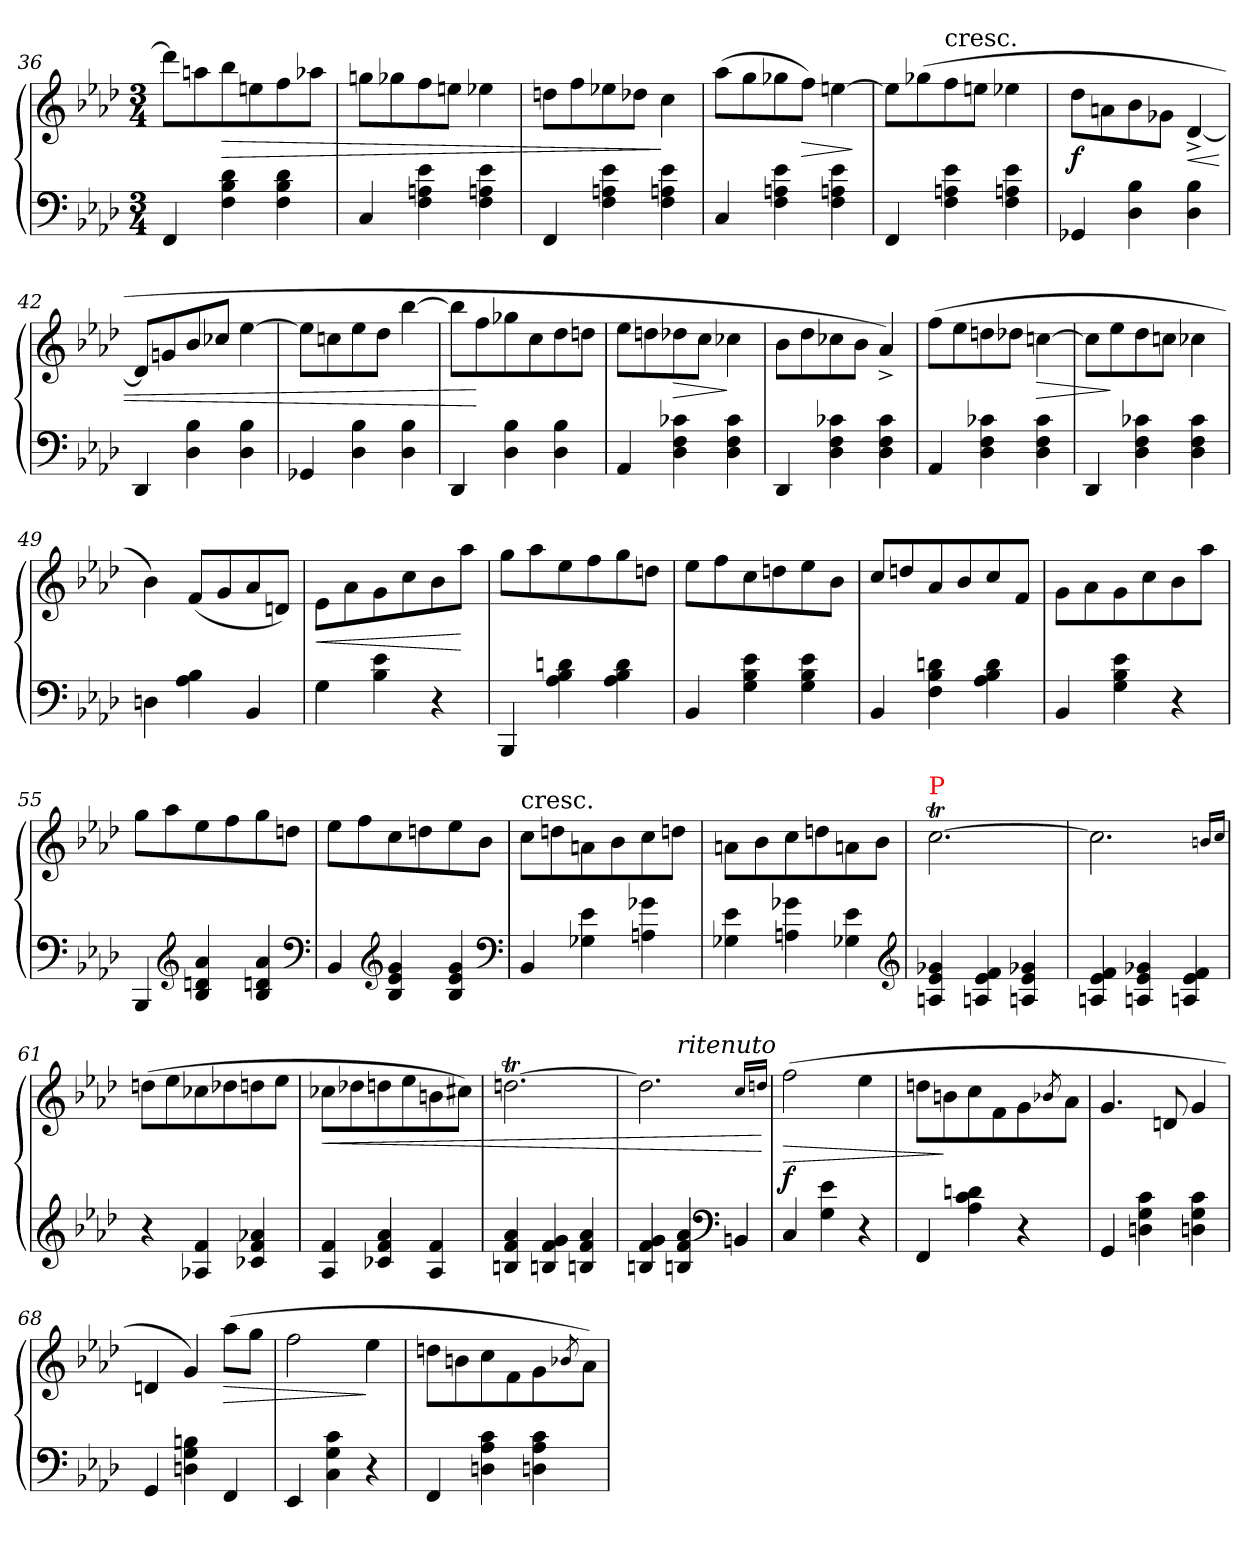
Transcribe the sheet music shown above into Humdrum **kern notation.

**kern	**kern	**dynam
*part1	*part1	*part1
*staff2	*staff1	*staff1/2
*clefF4	*clefG2	*
*k[b-e-a-d-]	*k[b-e-a-d-]	*
*A-:	*A-:	*
*M3/4	*M3/4	*
=36	=36	=36
4FF	8ddd-L]	.
.	8aan	.
!	!	!LO:HP:b
4F 4B- 4d-	8bb-	>
.	8een	.
4F 4B- 4d-	8ff	.
.	8aa-XJ	.
=37	=37	=37
4C	8ggnL	.
.	8gg-X	.
4F 4An 4e-	8ff	.
.	8eenJ	.
4F 4An 4e-	4ee-X	.
=38	=38	=38
4FF	8ddnL	.
.	8ff	.
4F 4An 4e-	8ee-X	.
.	8dd-XJ	.
4F 4An 4e-	4cc	]
=39	=39	=39
4C	(>8aa-L	.
.	8gg	.
4F 4An 4e-	8gg-X	.
!	!	!LO:HP:b
.	8ffJ)	>
4F 4An 4e-	[4een	.
.	.	]
=40	=40	=40
4FF	8eenL]	.
.	(>8gg-X	.
!	!LO:TX:t=cresc.	!
4F 4An 4e-	8ff	.
.	8eenJ	.
4F 4An 4e-	4ee-X	.
=41	=41	=41
4GG-X	8dd-L	f
.	8an\	.
4D- 4B-	8b-	.
.	8g-XJ	.
!	!	!LO:HP:b
4D- 4B-	[4d-^>	<
=42	=42	=42
4DD-	8d-L]	.
.	8gn	.
4D- 4B-	8b-	.
.	8cc-XJ	.
4D- 4B-	[4ee-	.
=43	=43	=43
4GG-X	8ee-L]	.
.	8ccn	.
4D- 4B-	8ee-	.
.	8dd-J	.
4D- 4B-	[4bb-	.
=44	=44	=44
4DD-	8bb-L]	.
.	8ff	[
4D- 4B-	8gg-X	.
.	8cc	.
4D- 4B-	8dd-	.
.	8ddnJ	.
=45	=45	=45
4AA-	8ee-L	.
.	8ddn	.
!	!	!LO:HP:b
4D- 4F 4c-X	8dd-X	>
.	8ccJ	.
4D- 4F 4c-	4cc-X	]
=46	=46	=46
4DD-	8b-L	.
.	8dd-	.
4D- 4F 4c-X	8cc-X	.
.	8b-J	.
4D- 4F 4c-	4a-^)	.
=47	=47	=47
4AA-	(>8ffL	.
.	8ee-	.
4D- 4F 4c-X	8ddn	.
.	8dd-XJ	.
!	!	!LO:HP:b
4D- 4F 4c-	[4ccn	>
=48	=48	=48
4DD-	8ccL]	.
.	8ee-	]
4D- 4F 4c-X	8dd-	.
.	8ccnJ	.
4D- 4F 4c-	4cc-X	.
=49	=49	=49
4Dn	4b-)	.
4A- 4B-	(<8fL	.
.	8g	.
4BB-	8a-	.
.	8dnJ)	.
=50	=50	=50
!	!	!LO:HP:b
4G	8e-L	<
.	8a-	.
4B- 4e-	8g	.
.	8cc	.
4r	8b-	.
.	8aa-J	[
=51	=51	=51
4BBB-	8ggL	.
.	8aa-	.
4A- 4B- 4dn	8ee-	.
.	8ff	.
4A- 4B- 4d	8gg	.
.	8ddnJ	.
=52	=52	=52
4BB-	8ee-L	.
.	8ff	.
4G 4B- 4e-	8cc	.
.	8ddn	.
4G 4B- 4e-	8ee-	.
.	8b-J	.
=53	=53	=53
4BB-	8ccL	.
.	8ddn	.
4F 4B- 4dn	8a-	.
.	8b-	.
4A- 4B- 4d	8cc	.
.	8fJ	.
=54	=54	=54
4BB-	8gL	.
.	8a-	.
4G 4B- 4e-	8g	.
.	8cc	.
4r	8b-	.
.	8aa-J	.
=55	=55	=55
4BBB-	8ggL	.
.	8aa-	.
*clefG2	*	*
4B- 4dn 4a-	8ee-	.
.	8ff	.
4B- 4dn 4a-	8gg	.
.	8ddnJ	.
*clefF4	*	*
=56	=56	=56
4BB-	8ee-L	.
.	8ff	.
*clefG2	*	*
4B- 4e- 4g	8cc	.
.	8ddn	.
4B- 4e- 4g	8ee-	.
.	8b-J	.
*clefF4	*	*
=57	=57	=57
!	!LO:TX:t=cresc.	!
4BB-	8ccL	.
.	8ddn	.
4G-X 4e-	8an	.
.	8b-	.
4An 4g-X	8cc	.
.	8ddnJ	.
=58	=58	=58
4G-X 4e-	8anL	.
.	8b-	.
4An 4g-X	8cc	.
.	8ddn	.
4G-X 4e-	8an	.
.	8b-J	.
*clefG2	*	*
=59	=59	=59
!	!LO:TX:a:color=#FF0000:t=P	!
4An 4e- 4g-X	[2.cct	.
4An 4e- 4f	.	.
4An 4e- 4g-X	.	.
=60	=60	=60
4An 4e- 4f	2.ccTTT]	.
4An 4e- 4g-X	.	.
4An 4e- 4f	.	.
.	16qqbn/LL	.
.	16qqcc/JJ	.
=61	=61	=61
4r	(8ddnL	.
.	8ee-	.
4A-X 4f	8cc-X	.
.	8dd-X	.
4c-X 4f 4a-X	8ddn	.
.	8ee-J	.
=62	=62	=62
!	!	!LO:HP:b
4A- 4f	8cc-XL	<
.	8dd-X	.
4c-X 4f 4a-	8ddn	.
.	8ee-	.
4A- 4f	8bn	.
.	8cc#XJ)	.
=63	=63	=63
4Bn 4f 4a-	[2.ddnt	.
4Bn 4f 4g	.	.
4Bn 4f 4a-	.	.
=64	=64	=64
*	*^	*
4Bn 4f 4g	2.ddTTT]	4ryy	.
!	!	!LO:TX:a:i:t=ritenuto	!
4Bn 4f 4a-	.	2ryy	.
*clefF4	*	*	*
4BBn	.	.	.
.	16qqcc/LL	.	.
.	16qqddn/JJ	.	.
.	.	.	[
=65	=65	=65	=65
!	!	!	!LO:HP:b
*	*v	*v	*
4C	(>2ff	> f
4G 4e-	.	.
4r	4ee-	.
=66	=66	=66
4FF	8ddnL	.
.	8bn\	]
4A- 4c 4dn	8cc	.
.	8f	.
4r	8g	.
.	8qb-X/	.
.	8a-J	.
=67	=67	=67
4GG	4.g	.
4Dn 4G 4c	.	.
.	8dn	.
4Dn 4G 4c	4g	.
=68	=68	=68
4GG	4dn	.
4Dn 4G 4Bn	4g)	.
!	!	!LO:HP:b
4FF	(>8aa-L	>
.	8ggJ	.
=69	=69	=69
4EE-	2ff	.
4C 4G 4c	.	.
4r	4ee-	]
=70	=70	=70
4FF	8ddn\L	.
.	8bn	.
4Dn 4A- 4c	8cc	.
.	8f	.
4Dn 4A- 4c	8g	.
.	8qb-X/	.
.	8a-J)	.
=	=	=
*-	*-	*-
